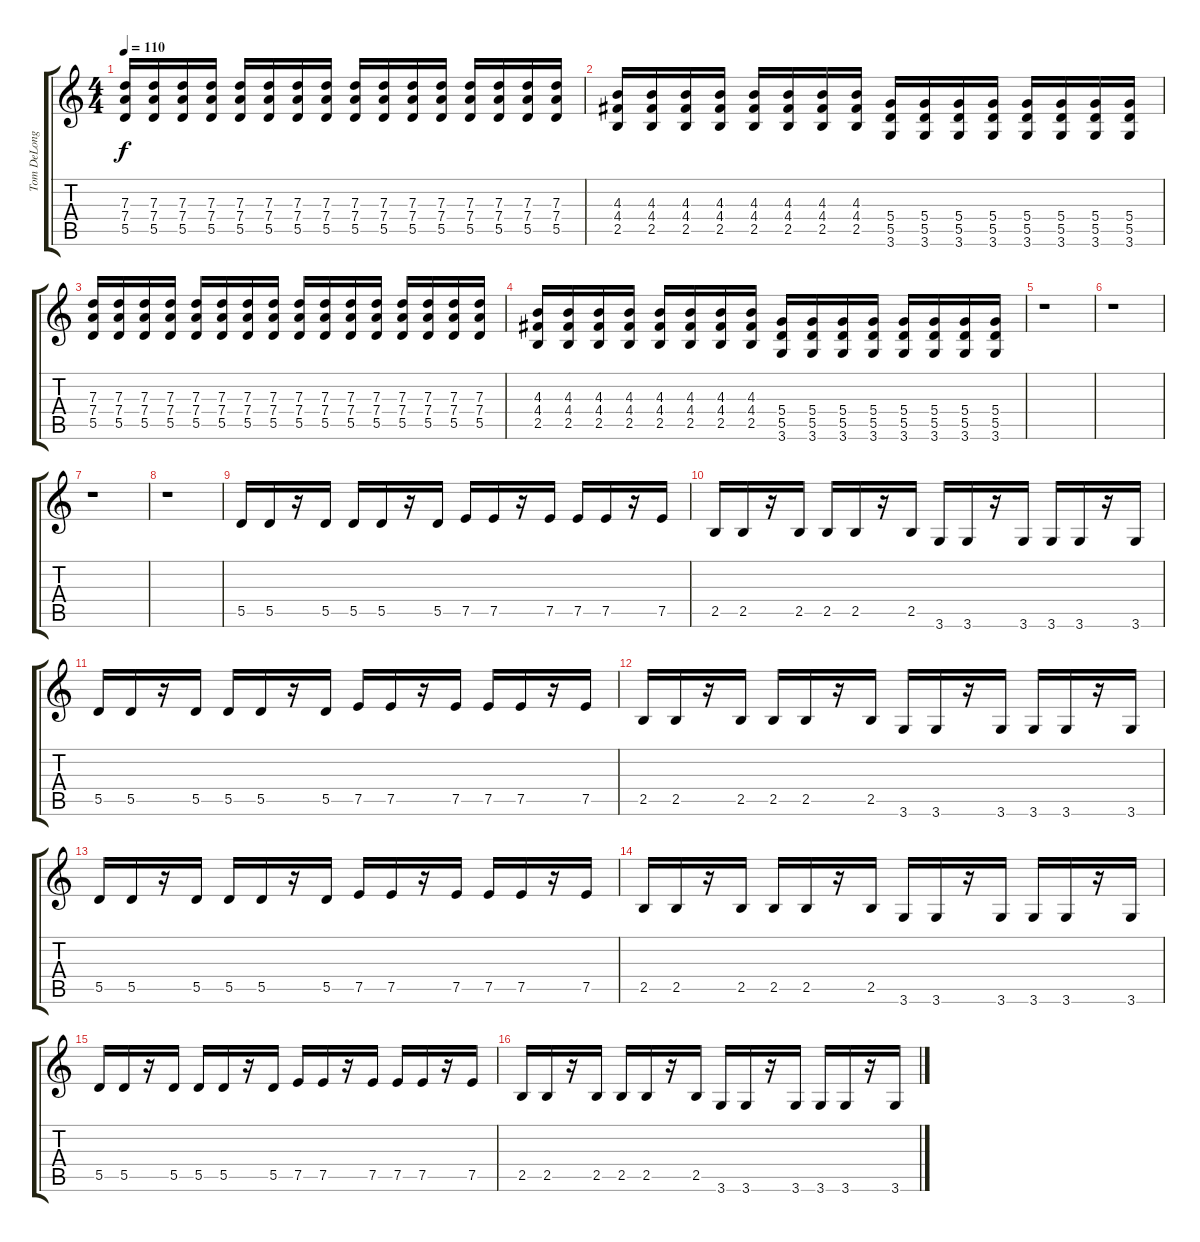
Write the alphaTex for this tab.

\track ("Tom DeLonge (Guitar)" "Tom DeLong") {instrument distortionguitar}
\staff {score tabs}
\tuning (E4 B3 G3 D3 A2 E2) {hide}
\ts (4 4)
\tempo 110
\clef g2
\ks c
(7.3 7.4 5.5).16{dy f} (7.3 7.4 5.5).16 (7.3 7.4 5.5).16 (7.3 7.4 5.5).16 (7.3 7.4 5.5).16 (7.3 7.4 5.5).16 (7.3 7.4 5.5).16 (7.3 7.4 5.5).16 (7.3 7.4 5.5).16 (7.3 7.4 5.5).16 (7.3 7.4 5.5).16 (7.3 7.4 5.5).16 (7.3 7.4 5.5).16 (7.3 7.4 5.5).16 (7.3 7.4 5.5).16 (7.3 7.4 5.5).16 |
(4.3 4.4 2.5).16 (4.3 4.4 2.5).16 (4.3 4.4 2.5).16 (4.3 4.4 2.5).16 (4.3 4.4 2.5).16 (4.3 4.4 2.5).16 (4.3 4.4 2.5).16 (4.3 4.4 2.5).16 (5.4 5.5 3.6).16 (5.4 5.5 3.6).16 (5.4 5.5 3.6).16 (5.4 5.5 3.6).16 (5.4 5.5 3.6).16 (5.4 5.5 3.6).16 (5.4 5.5 3.6).16 (5.4 5.5 3.6).16 |
(7.3 7.4 5.5).16 (7.3 7.4 5.5).16 (7.3 7.4 5.5).16 (7.3 7.4 5.5).16 (7.3 7.4 5.5).16 (7.3 7.4 5.5).16 (7.3 7.4 5.5).16 (7.3 7.4 5.5).16 (7.3 7.4 5.5).16 (7.3 7.4 5.5).16 (7.3 7.4 5.5).16 (7.3 7.4 5.5).16 (7.3 7.4 5.5).16 (7.3 7.4 5.5).16 (7.3 7.4 5.5).16 (7.3 7.4 5.5).16 |
(4.3 4.4 2.5).16 (4.3 4.4 2.5).16 (4.3 4.4 2.5).16 (4.3 4.4 2.5).16 (4.3 4.4 2.5).16 (4.3 4.4 2.5).16 (4.3 4.4 2.5).16 (4.3 4.4 2.5).16 (5.4 5.5 3.6).16 (5.4 5.5 3.6).16 (5.4 5.5 3.6).16 (5.4 5.5 3.6).16 (5.4 5.5 3.6).16 (5.4 5.5 3.6).16 (5.4 5.5 3.6).16 (5.4 5.5 3.6).16 |
r.1 |
r.1 |
r.1 |
r.1 |
5.5.16 5.5.16 r.16 5.5.16 5.5.16 5.5.16 r.16 5.5.16 7.5.16 7.5.16 r.16 7.5.16 7.5.16 7.5.16 r.16 7.5.16 |
2.5.16 2.5.16 r.16 2.5.16 2.5.16 2.5.16 r.16 2.5.16 3.6.16 3.6.16 r.16 3.6.16 3.6.16 3.6.16 r.16 3.6.16 |
5.5.16 5.5.16 r.16 5.5.16 5.5.16 5.5.16 r.16 5.5.16 7.5.16 7.5.16 r.16 7.5.16 7.5.16 7.5.16 r.16 7.5.16 |
2.5.16 2.5.16 r.16 2.5.16 2.5.16 2.5.16 r.16 2.5.16 3.6.16 3.6.16 r.16 3.6.16 3.6.16 3.6.16 r.16 3.6.16 |
5.5.16 5.5.16 r.16 5.5.16 5.5.16 5.5.16 r.16 5.5.16 7.5.16 7.5.16 r.16 7.5.16 7.5.16 7.5.16 r.16 7.5.16 |
2.5.16 2.5.16 r.16 2.5.16 2.5.16 2.5.16 r.16 2.5.16 3.6.16 3.6.16 r.16 3.6.16 3.6.16 3.6.16 r.16 3.6.16 |
5.5.16 5.5.16 r.16 5.5.16 5.5.16 5.5.16 r.16 5.5.16 7.5.16 7.5.16 r.16 7.5.16 7.5.16 7.5.16 r.16 7.5.16 |
2.5.16 2.5.16 r.16 2.5.16 2.5.16 2.5.16 r.16 2.5.16 3.6.16 3.6.16 r.16 3.6.16 3.6.16 3.6.16 r.16 3.6.16
